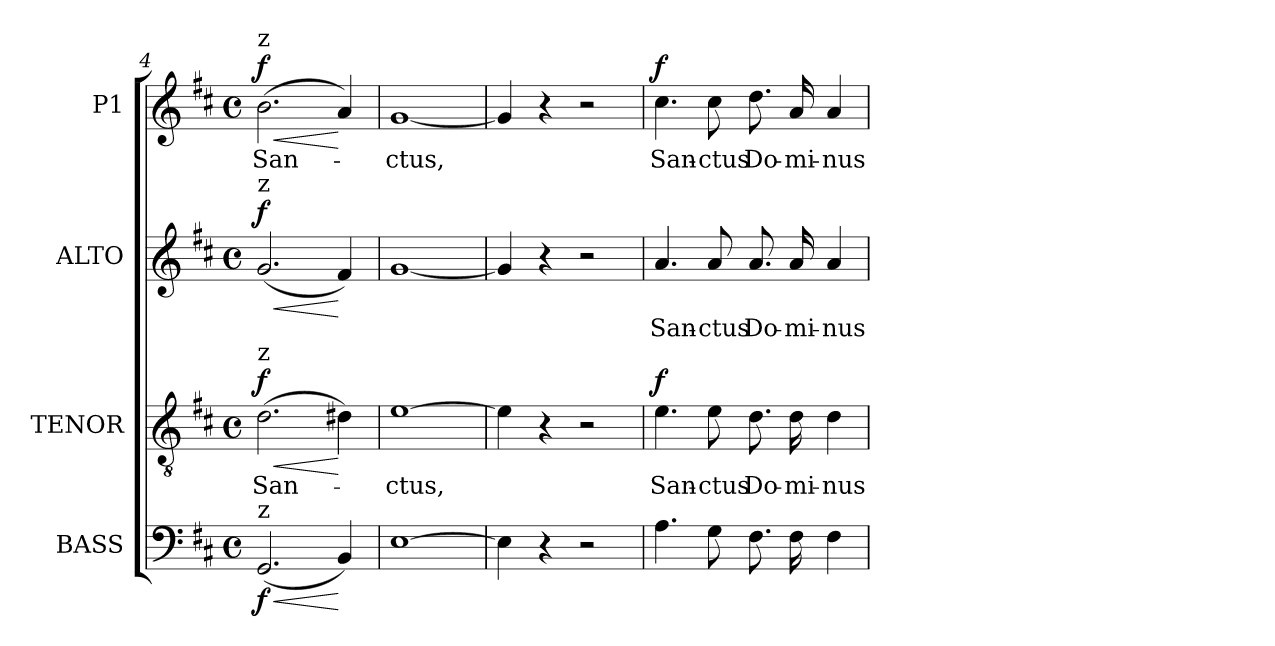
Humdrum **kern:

**kern	**dynam	**kern	**text	**dynam	**kern	**text	**dynam	**kern	**text	**dynam
*part4	*part4	*part3	*part3	*part3	*part2	*part2	*part2	*part1	*part1	*part1
*staff4	*staff4	*staff3	*staff3	*staff3	*staff2	*staff2	*staff2	*staff1	*staff1	*staff1
*I"BASS	*	*I"TENOR	*	*	*I"ALTO	*	*	*I"P1	*	*
*clefF4	*	*clefGv2	*	*	*clefG2	*	*	*clefG2	*	*
*	*	*ITrd7c12	*	*	*	*	*	*	*	*
*k[f#c#]	*	*k[f#c#]	*	*	*k[f#c#]	*	*	*k[f#c#]	*	*
*D:	*	*D:	*	*	*D:	*	*	*D:	*	*
*M4/4	*	*M4/4	*	*	*M4/4	*	*	*M4/4	*	*
*met(c)	*	*met(c)	*	*	*met(c)	*	*	*met(c)	*	*
=4	=4	=4	=4	=4	=4	=4	=4	=4	=4	=4
!	!LO:HP:b	!	!	!	!	!	!	!	!	!
!	!LO:HP:n=1:b	!	!	!	!	!	!	!	!	!
!	!	!	!LO:LY:b:color=#000000	!LO:HP:b	!	!	!	!	!	!
!	!	!	!	!LO:HP:n=1:b	!	!	!LO:HP:b	!	!	!
!	!	!	!	!	!	!	!LO:HP:n=1:b	!	!	!
!	!	!	!	!	!	!	!	!LO:TX:a:t=z	!	!
!	!	!	!	!	!LO:TX:t=z	!	!	!	!	!
!	!	!LO:TX:a:t=z	!	!	!	!	!	!	!	!
!LO:TX:t=z	!	!	!	!	!	!	!	!	!	!
!	!	!	!	!	!	!	!	!	!LO:LY:b:color=#000000	!LO:HP:b
!	!	!	!	!	!	!	!	!	!	!LO:HP:n=1:b
(2.GGi/	< > f	(2.Di\	San-	< > f	(2.gi/	.	< > f	(2.bi\	San-	< > f
4BBi/)	[	4D#Xi\)	.	[	4f#i/)	.	[	4ai/)	.	[
.	]	.	.	]	.	.	]	.	.	]
=5	=5	=5	=5	=5	=5	=5	=5	=5	=5	=5
!	!	!	!LO:LY:b:color=#000000	!	!	!	!	!	!	!
!	!	!	!	!	!	!	!	!	!LO:LY:b:color=#000000	!
[1Ei	.	[1Ei	-ctus,	.	[1gi	.	.	[1gi	-ctus,	.
=6	=6	=6	=6	=6	=6	=6	=6	=6	=6	=6
4Ei\]	.	4Ei\]	.	.	4gi/]	.	.	4gi/]	.	.
4r	.	4r	.	.	4r	.	.	4r	.	.
2r	.	2r	.	.	2r	.	.	2r	.	.
!!LO:LB:g=z
=7	=7	=7	=7	=7	=7	=7	=7	=7	=7	=7
!	!	!	!LO:LY:b:color=#000000	!	!	!	!	!	!	!
!	!	!	!	!	!	!LO:LY:b:color=#000000	!	!	!	!
!	!	!	!	!	!	!	!	!	!LO:LY:b:color=#000000	!
4.Ai\	.	4.Ei\	San-	f	4.ai/	San-	.	4.cc#i\	San-	f
!	!	!	!LO:LY:b:color=#000000	!	!	!	!	!	!	!
!	!	!	!	!	!	!LO:LY:b:color=#000000	!	!	!	!
!	!	!	!	!	!	!	!	!	!LO:LY:b:color=#000000	!
8Gi\	.	8Ei\	-ctus	.	8ai/	-ctus	.	8cc#i\	-ctus	.
!	!	!	!LO:LY:b:color=#000000	!	!	!	!	!	!	!
!	!	!	!	!	!	!LO:LY:b:color=#000000	!	!	!	!
!	!	!	!	!	!	!	!	!	!LO:LY:b:color=#000000	!
8.F#i\	.	8.Di\	Do-	.	8.ai/	Do-	.	8.ddi\	Do-	.
!	!	!	!LO:LY:b:color=#000000	!	!	!	!	!	!	!
!	!	!	!	!	!	!LO:LY:b:color=#000000	!	!	!	!
!	!	!	!	!	!	!	!	!	!LO:LY:b:color=#000000	!
16F#i\	.	16Di\	-mi-	.	16ai/	-mi-	.	16ai/	-mi-	.
!	!	!	!LO:LY:b:color=#000000	!	!	!	!	!	!	!
!	!	!	!	!	!	!LO:LY:b:color=#000000	!	!	!	!
!	!	!	!	!	!	!	!	!	!LO:LY:b:color=#000000	!
4F#i\	.	4Di\	-nus	.	4ai/	-nus	.	4ai/	-nus	.
=	=	=	=	=	=	=	=	=	=	=
*-	*-	*-	*-	*-	*-	*-	*-	*-	*-	*-
